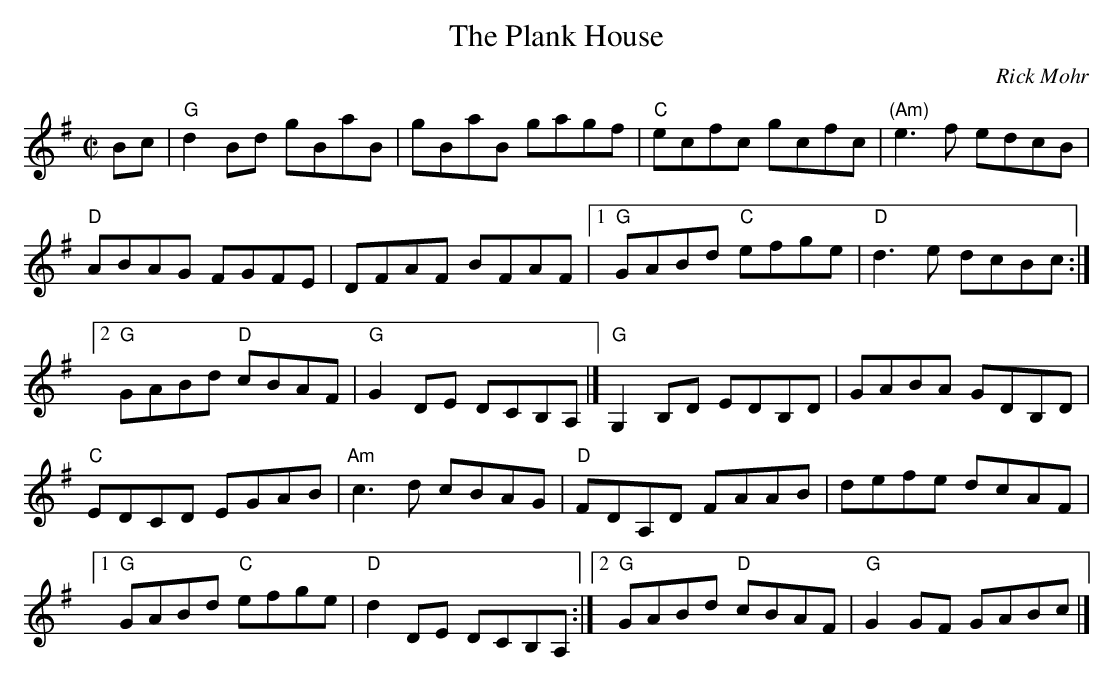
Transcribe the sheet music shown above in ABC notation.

X:1
T:The Plank House
C:Rick Mohr
L:1/8
M:C|
K:G
Bc|"G"d2Bd gBaB|gBaB gagf|"C"ecfc gcfc|"(Am)"e3f edcB|
"D"ABAG FGFE|DFAF BFAF|1"G"GABd "C"efge|"D"d3e dcBc:|
[2"G"GABd "D"cBAF|"G"G2DE DCB,A,|]"G"G,2B,D EDB,D|GABA GDB,D|
"C"EDCD EGAB|"Am"c3d cBAG|"D"FDA,D FAAB|defe dcAF|
[1"G"GABd "C"efge|"D"d2DE DCB,A,:|2"G"GABd "D"cBAF|"G"G2GF GABc|]
